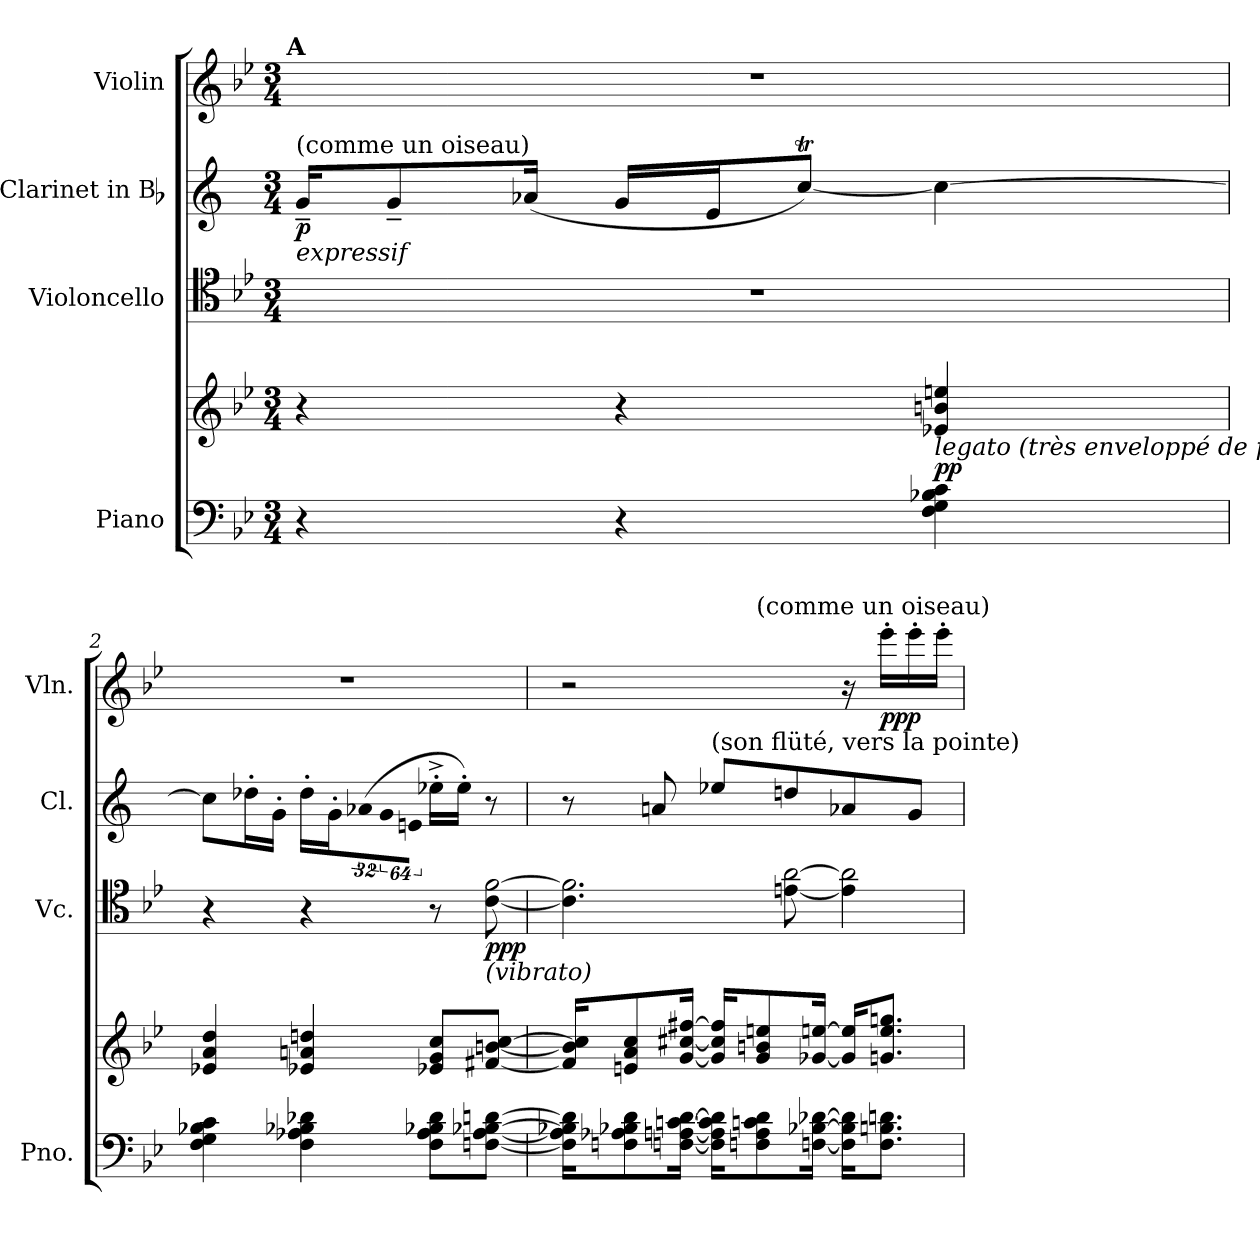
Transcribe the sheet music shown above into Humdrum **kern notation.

**kern	**kern	**dynam	**kern	**dynam	**kern	**dynam	**kern	**dynam
*part4	*part4	*part4	*part3	*part3	*part2	*part2	*part1	*part1
*staff5	*staff4	*staff4/5	*staff3	*staff3	*staff2	*staff2	*staff1	*staff1
*I"Piano	*	*	*I"Violoncello	*	*I"Clarinet in Bb	*	*I"Violin	*
*I'Pno.	*	*	*I'Vc.	*	*I'Cl.	*	*I'Vln.	*
!!LO:PB:g=z
*clefF4	*clefG2	*	*clefC4	*	*clefG2	*	*clefG2	*
*	*	*	*	*	*ITrd1c2	*	*	*
*k[b-e-]	*k[b-e-]	*	*k[b-e-]	*	*k[b-e-]	*	*k[b-e-]	*
*B-:	*B-:	*	*B-:	*	*B-:	*	*B-:	*
*M3/4	*M3/4	*	*M3/4	*	*M3/4	*	*M3/4	*
*MM54	*MM54	*	*MM54	*	*MM54	*	*MM54	*
=1	=1	=1	=1	=1	=1	=1	=1	=1
!	!	!	!	!	!	!	!LO:TX:a:B:cj:t=A	!
!	!	!	!	!	!LO:TX:a:t=(comme un oiseau)	!	!	!
!	!	!	!	!	!LO:TX:b:i:t=expressif	!	!	!
!	!	!	!LO:N:vis=1	!	!	!	!LO:N:vis=1	!
4r	4r	.	2.r	.	16f~i/KL	p	2.r	.
.	.	.	.	.	8f~i/	.	.	.
.	.	.	.	.	(16g-Xi/Jk	.	.	.
4r	4r	.	.	.	16fi/LL	.	.	.
.	.	.	.	.	16di/J	.	.	.
.	.	.	.	.	[<8b-Ti/J)	.	.	.
!	!LO:TX:b:i:t=legato (très enveloppé de pédale)	!	!	!	!	!	!	!
4Fi\ 4Gi 4B-Xi 4ci	4e-Xi/ 4bni 4eeni	pp	.	.	4b-i\_<	.	.	.
=2	=2	=2	=2	=2	=2	=2	=2	=2
!	!	!	!	!	!	!	!LO:N:vis=1	!
4Fi\ 4Gi 4B-Xi 4ci	4e-Xi/ 4ai 4ddi	.	4r	.	8b-i\L]	.	2.r	.
.	.	.	.	.	16cc-X'i\L	.	.	.
.	.	.	.	.	16f'i\JJ	.	.	.
4Fi\ 4A-Xi 4B-Xi 4d-Xi	4e-Xi/ 4ani 4ddni	.	4r	.	16cc-'i\LL	.	.	.
.	.	.	.	.	16f'i\J	.	.	.
!	!	!	!	!	!LO:N:vis=16	!	!	!
.	.	.	.	.	(512%21g-Xi\L	.	.	.
!	!	!	!	!	!LO:N:vis=16	!	!	!
.	.	.	.	.	1024%43fi\	.	.	.
!	!	!	!	!	!LO:N:vis=16	!	!	!
.	.	.	.	.	1024%43dni\JJ	.	.	.
8Fi\ 8A-i 8B-Xi 8d-iL	8e-Xi/ 8gi 8cciL	.	8r	.	16dd-X'^i\LL	.	.	.
.	.	.	.	.	16dd-'i\JJ)	.	.	.
!	!	!	!LO:TX:b:i:t=(vibrato)	!	!	!	!	!
!	!	!	!LO:N:n=2:head=open	!	!	!	!	!
[<8Fni\ [<8A-i [>8B-Xi [>8dniJ	[<8f#Xi/ [<8bni [>8cciJ	.	[<8ci\ [>8fi	ppp	8r	.	.	.
=3	=3	=3	=3	=3	=3	=3	=3	=3
!	!	!	!LO:N:n=2:head=open	!	!	!	!	!
*	*	*	*	*	*	*	*^	*
*	*	*	*	*	*	*	*	*^	*
16Fni\] 16A-i] 16B-Xi] 16di]KL	16f#i/] 16bi] 16cci]KL	.	4.ci\] 4.fi]	.	8r	.	2r	4ryy	4ryy	.
8Fni\ 8A-Xi 8B-Xi 8di	8eni/ 8ai 8cci	.	.	.	.	.	.	.	.	.
.	.	.	.	.	8gni/	.	.	.	.	.
[<16Fni\ [<16Ani [<16cni [>16diJk	[<16gi/ [<16cc#Xi [>16ff#XiJk	.	.	.	.	.	.	.	.	.
!	!	!	!	!	!	!	!	!LO:TX:b:t=(son flüté, vers la pointe)	!	!
16Fi\] 16Ai] 16ci] 16di]KL	16gi/] 16cc#i] 16ff#i]KL	.	.	.	8dd-Xi/L	.	.	2ryy	16ryy	.
!	!	!	!	!	!	!	!	!	!LO:TX:a:t=(comme un oiseau)	!
8Fni\ 8Ai 8cni 8di	8gi/ 8bni 8eeni	.	.	.	.	.	.	.	4..ryy	.
!	!	!	!LO:N:n=2:head=open	!	!	!	!	!	!	!
.	.	.	[<8eni\ [>8ai	.	8ccni/	.	.	.	.	.
[<16Fni\ [>16B-Xi [>16d-XiJk	[<16g-Xi/ [>16eeniJk	.	.	.	.	.	.	.	.	.
!	!	!	!LO:N:n=2:head=open	!	!	!	!	!	!	!
16Fi\] 16B-i] 16d-i]KL	16g-i/] 16eei]KL	.	4ei\] 4ai]	.	8g-Xi/	.	16r	.	.	.
8.Fi\ 8.Bni 8.dniJ	8.gni/ 8.eei 8.ggniJ	.	.	.	.	.	16eee-'i\LL	.	.	ppp
.	.	.	.	.	8fi/J	.	16eee-'i\	.	.	.
.	.	.	.	.	.	.	16eee-'i\JJ	.	.	.
*	*	*	*	*	*	*	*v	*v	*v	*
=	=	=	=	=	=	=	=	=
*-	*-	*-	*-	*-	*-	*-	*-	*-
